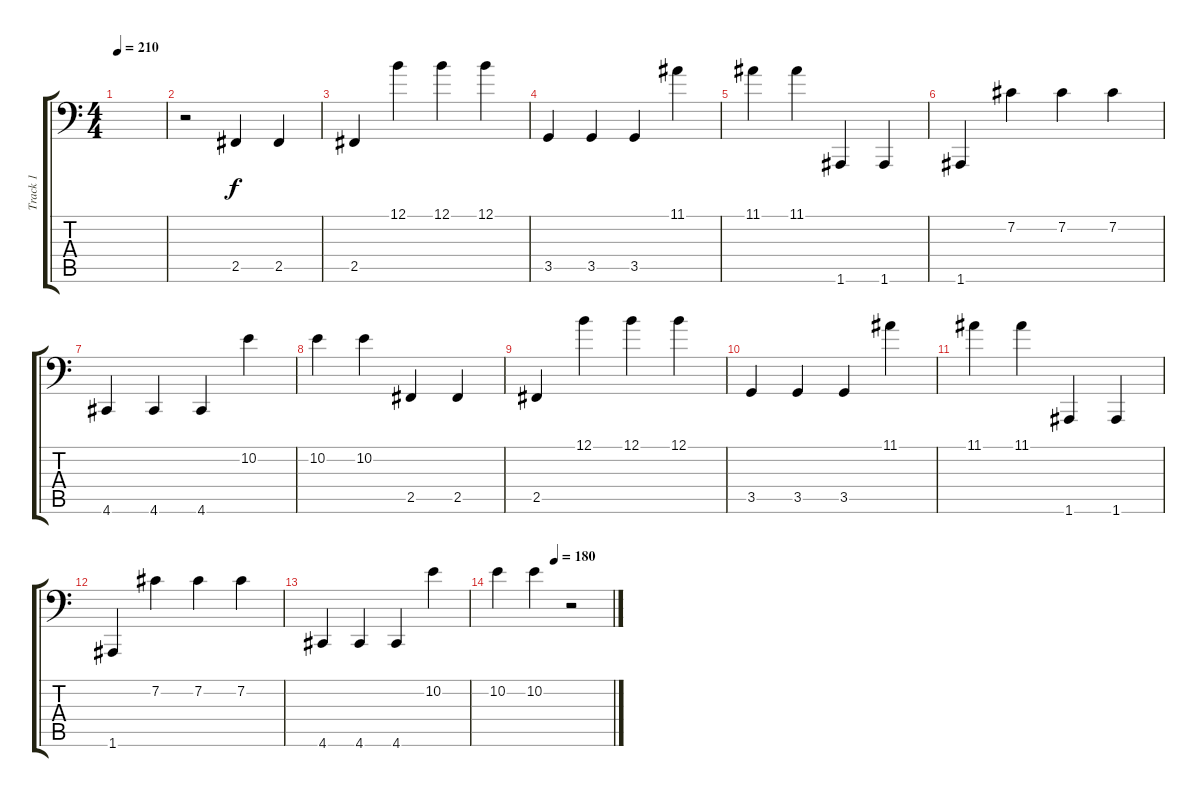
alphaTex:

\track ("Track 1" "Track 1") {instrument fx7echoes}
\staff {score tabs}
\tuning (B3 Gb3 D3 A2 E2 A1) {hide}
\ts (4 4)
\tempo 210
\clef f4
\ks c
|
r.2 2.5.4 2.5.4 |
2.5.4 12.1.4 12.1.4 12.1.4 |
3.5.4 3.5.4 3.5.4 11.1.4 |
11.1.4 11.1.4 1.6.4 1.6.4 |
1.6.4 7.2.4 7.2.4 7.2.4 |
4.6.4 4.6.4 4.6.4 10.2.4 |
10.2.4 10.2.4 2.5.4 2.5.4 |
2.5.4 12.1.4 12.1.4 12.1.4 |
3.5.4 3.5.4 3.5.4 11.1.4 |
11.1.4 11.1.4 1.6.4 1.6.4 |
1.6.4 7.2.4 7.2.4 7.2.4 |
4.6.4 4.6.4 4.6.4 10.2.4 |
\tempo (180 0.5)
10.2.4 10.2.4 r.2
